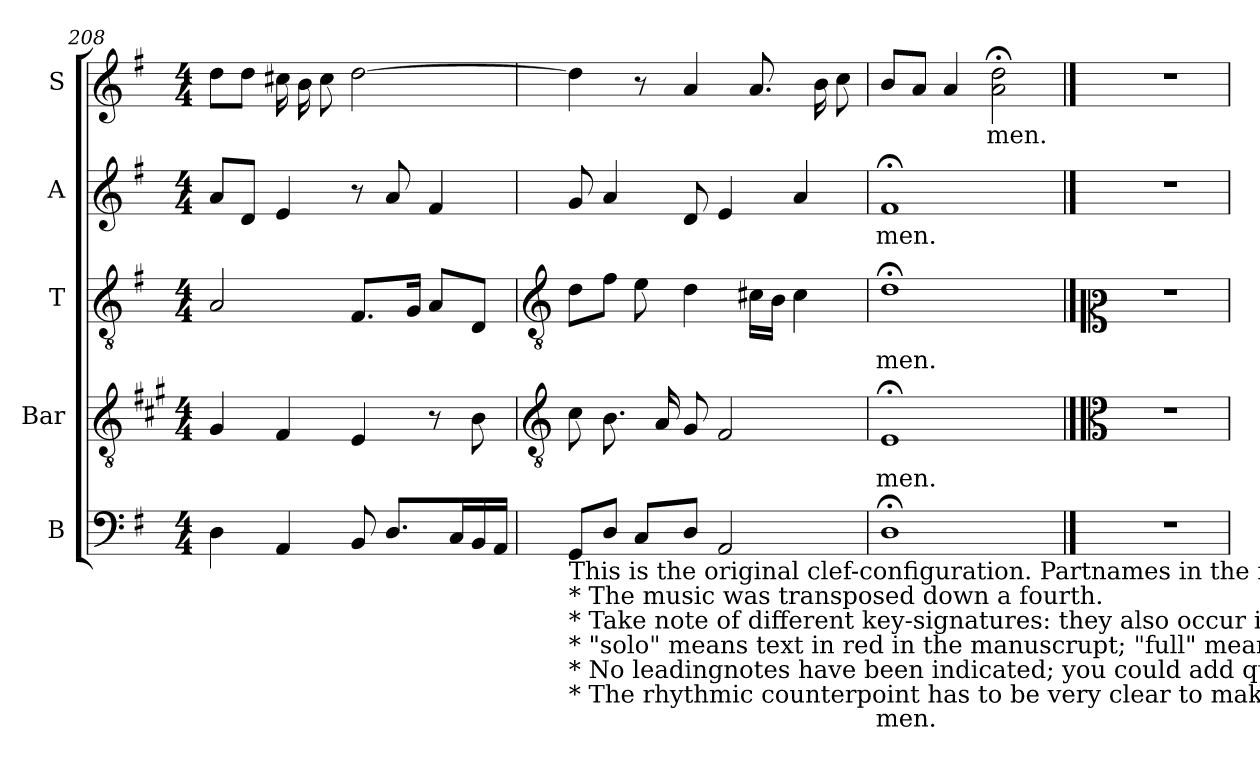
**kern	**text	**kern	**text	**kern	**text	**kern	**text	**kern	**text
*part5	*part5	*part4	*part4	*part3	*part3	*part2	*part2	*part1	*part1
*staff5	*staff5	*staff4	*staff4	*staff3	*staff3	*staff2	*staff2	*staff1	*staff1
*I"B	*	*I"Bar	*	*I"T	*	*I"A	*	*I"S	*
*I'B	*	*I'Bar	*	*I'T	*	*I'A	*	*I'S	*
*clefF4	*	*clefGv2	*	*clefGv2	*	*clefG2	*	*clefG2	*
*	*	*ITrd1c2	*	*	*	*	*	*	*
*k[f#]	*	*k[f#]	*	*k[f#]	*	*k[f#]	*	*k[f#]	*
*G:	*	*G:	*	*G:	*	*G:	*	*G:	*
*M4/4	*	*M4/4	*	*M4/4	*	*M4/4	*	*M4/4	*
=208	=208	=208	=208	=208	=208	=208	=208	=208	=208
4D	.	4F#	.	2A	.	8aL	.	8ddL	.
.	.	.	.	.	.	8dJ	.	8ddJ	.
4AA	.	4E	.	.	.	4e	.	16cc#LL	.
.	.	.	.	.	.	.	.	16b	.
.	.	.	.	.	.	.	.	8cc#J	.
8BB	.	4D	.	8.F#L	.	8r	.	[2dd	.
8.DL	.	.	.	.	.	8a	.	.	.
.	.	.	.	16GJ	.	.	.	.	.
.	.	8r	.	8AL	.	4f#	.	.	.
16CL	.	.	.	.	.	.	.	.	.
16BB	.	8A	.	8DJ	.	.	.	.	.
16AAJJ	.	.	.	.	.	.	.	.	.
!!LO:LB:g=z
=209	=209	=209	=209	=209	=209	=209	=209	=209	=209
*	*	*clefGv2	*	*clefGv2	*	*	*	*	*
!LO:TX:b:t=This is the original clef-configuration. Partnames in the manuscript&colon; S = no name; A = Medius; T = Contratenor; Bar = Tenor; B = Bassus.	!	!	!	!	!	!	!	!	!
!LO:TX:b:t=* The music was transposed down a fourth.	!	!	!	!	!	!	!	!	!
!LO:TX:b:t=* Take note of different key-signatures&colon; they also occur in the manuscript.	!	!	!	!	!	!	!	!	!
!LO:TX:b:t=* "solo" means text in red in the manuscrupt; "full" means text in black. There is little doubt that this is what it means.	!	!	!	!	!	!	!	!	!
!LO:TX:b:t=* No leadingnotes have been indicated; you could add quite a few. If you do it in the tenorpart at the final cadence, a clash occurs with the sopranopart, of the type rather common in later music.	!	!	!	!	!	!	!	!	!
!LO:TX:b:t=* The rhythmic counterpoint has to be very clear to make sure that the music is intelligible for the listeners.	!	!	!	!	!	!	!	!	!
8GGL	.	8B	.	8dL	.	8g	.	4dd]	.
8DJ	.	8.AL	.	8f#J	.	4a	.	.	.
8CL	.	.	.	8e	.	.	.	8r	.
.	.	16GL	.	.	.	.	.	.	.
8DJ	.	8F#J	.	4d	.	8d	.	4a	.
2AA	.	2E	.	.	.	4e	.	.	.
.	.	.	.	16c#LL	.	.	.	8.aL	.
.	.	.	.	16BJJ	.	.	.	.	.
.	.	.	.	4c#	.	4a	.	.	.
.	.	.	.	.	.	.	.	16bL	.
.	.	.	.	.	.	.	.	8ccJ	.
=210	=210	=210	=210	=210	=210	=210	=210	=210	=210
!	!LO:LY:b	!	!LO:LY:b	!	!LO:LY:b	!	!LO:LY:b	!	!
1D;<	-men.	1D;<	-men.	1d;<	men.	1f#;<	-men.	8bL	.
.	.	.	.	.	.	.	.	8aJ	.
.	.	.	.	.	.	.	.	4a	.
!	!	!	!	!	!	!	!	!	!LO:LY:b
.	.	.	.	.	.	.	.	2a;< 2dd;<	-men.
!!LO:LB:g=z
==211	==211	==211	==211	==211	==211	==211	==211	==211	==211
*	*	*clefC3	*	*clefC2	*	*	*	*	*
1r	.	1r	.	1r	.	1r	.	1r	.
=	=	=	=	=	=	=	=	=	=
*-	*-	*-	*-	*-	*-	*-	*-	*-	*-
